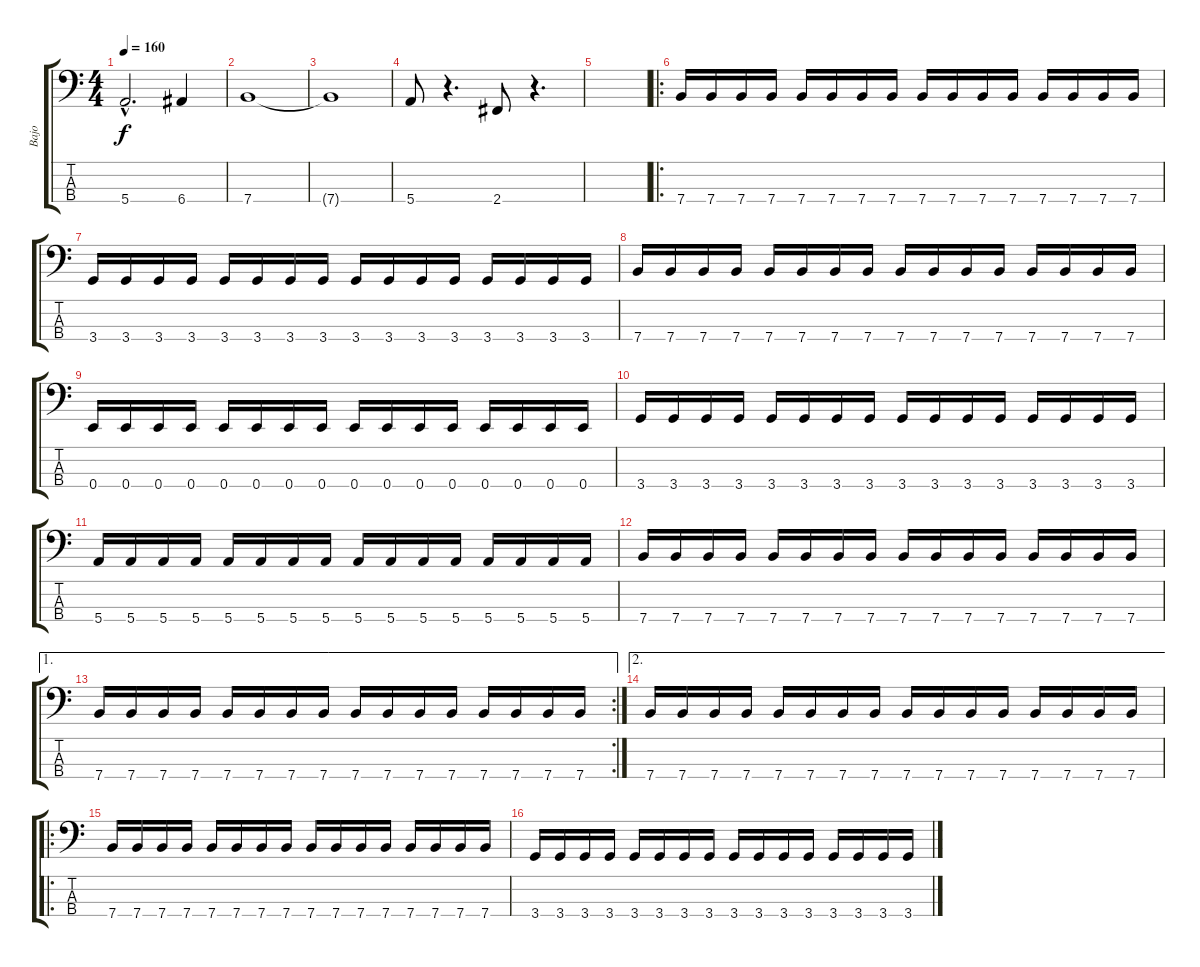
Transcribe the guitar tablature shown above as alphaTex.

\track ("Bajo" "Bajo") {instrument electricbassfinger}
\staff {score tabs}
\tuning (G2 D2 A1 E1) {hide}
\ts (4 4)
\tempo 160
\clef f4
\ks c
5.4{hac}.2{d dy f} 6.4.4 |
7.4.1 |
7.4{t}.1 |
5.4.8 r.4{d} 2.4.8 r.4{d} |
|
\ro
7.4.16 7.4.16 7.4.16 7.4.16 7.4.16 7.4.16 7.4.16 7.4.16 7.4.16 7.4.16 7.4.16 7.4.16 7.4.16 7.4.16 7.4.16 7.4.16 |
3.4.16 3.4.16 3.4.16 3.4.16 3.4.16 3.4.16 3.4.16 3.4.16 3.4.16 3.4.16 3.4.16 3.4.16 3.4.16 3.4.16 3.4.16 3.4.16 |
7.4.16 7.4.16 7.4.16 7.4.16 7.4.16 7.4.16 7.4.16 7.4.16 7.4.16 7.4.16 7.4.16 7.4.16 7.4.16 7.4.16 7.4.16 7.4.16 |
0.4.16 0.4.16 0.4.16 0.4.16 0.4.16 0.4.16 0.4.16 0.4.16 0.4.16 0.4.16 0.4.16 0.4.16 0.4.16 0.4.16 0.4.16 0.4.16 |
3.4.16 3.4.16 3.4.16 3.4.16 3.4.16 3.4.16 3.4.16 3.4.16 3.4.16 3.4.16 3.4.16 3.4.16 3.4.16 3.4.16 3.4.16 3.4.16 |
5.4.16 5.4.16 5.4.16 5.4.16 5.4.16 5.4.16 5.4.16 5.4.16 5.4.16 5.4.16 5.4.16 5.4.16 5.4.16 5.4.16 5.4.16 5.4.16 |
7.4.16 7.4.16 7.4.16 7.4.16 7.4.16 7.4.16 7.4.16 7.4.16 7.4.16 7.4.16 7.4.16 7.4.16 7.4.16 7.4.16 7.4.16 7.4.16 |
\ae 1
\rc 2
7.4.16 7.4.16 7.4.16 7.4.16 7.4.16 7.4.16 7.4.16 7.4.16 7.4.16 7.4.16 7.4.16 7.4.16 7.4.16 7.4.16 7.4.16 7.4.16 |
\ae 2
7.4.16 7.4.16 7.4.16 7.4.16 7.4.16 7.4.16 7.4.16 7.4.16 7.4.16 7.4.16 7.4.16 7.4.16 7.4.16 7.4.16 7.4.16 7.4.16 |
\ro
7.4.16 7.4.16 7.4.16 7.4.16 7.4.16 7.4.16 7.4.16 7.4.16 7.4.16 7.4.16 7.4.16 7.4.16 7.4.16 7.4.16 7.4.16 7.4.16 |
3.4.16 3.4.16 3.4.16 3.4.16 3.4.16 3.4.16 3.4.16 3.4.16 3.4.16 3.4.16 3.4.16 3.4.16 3.4.16 3.4.16 3.4.16 3.4.16
